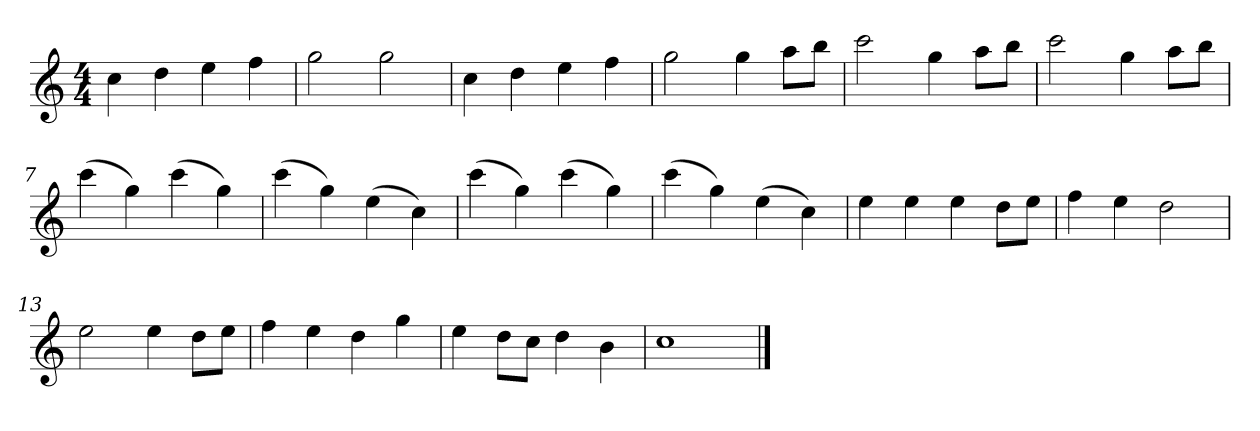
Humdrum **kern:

**kern
*part1
*staff1
*k[]
*M4/4
*MM120
=1
4cc
4dd
4ee
4ff
=2
2gg
2gg
=3
4cc
4dd
4ee
4ff
=4
2gg
4gg
8aaL
8bbJ
=5
2ccc
4gg
8aaL
8bbJ
=6
2ccc
4gg
8aaL
8bbJ
=7
(4ccc
4gg)
(4ccc
4gg)
=8
(4ccc
4gg)
(4ee
4cc)
=9
(4ccc
4gg)
(4ccc
4gg)
=10
(4ccc
4gg)
(4ee
4cc)
=11
4ee
4ee
4ee
8ddL
8eeJ
=12
4ff
4ee
2dd
=13
2ee
4ee
8ddL
8eeJ
=14
4ff
4ee
4dd
4gg
=15
4ee
8ddL
8ccJ
4dd
4b
=16
1cc
==
*-
